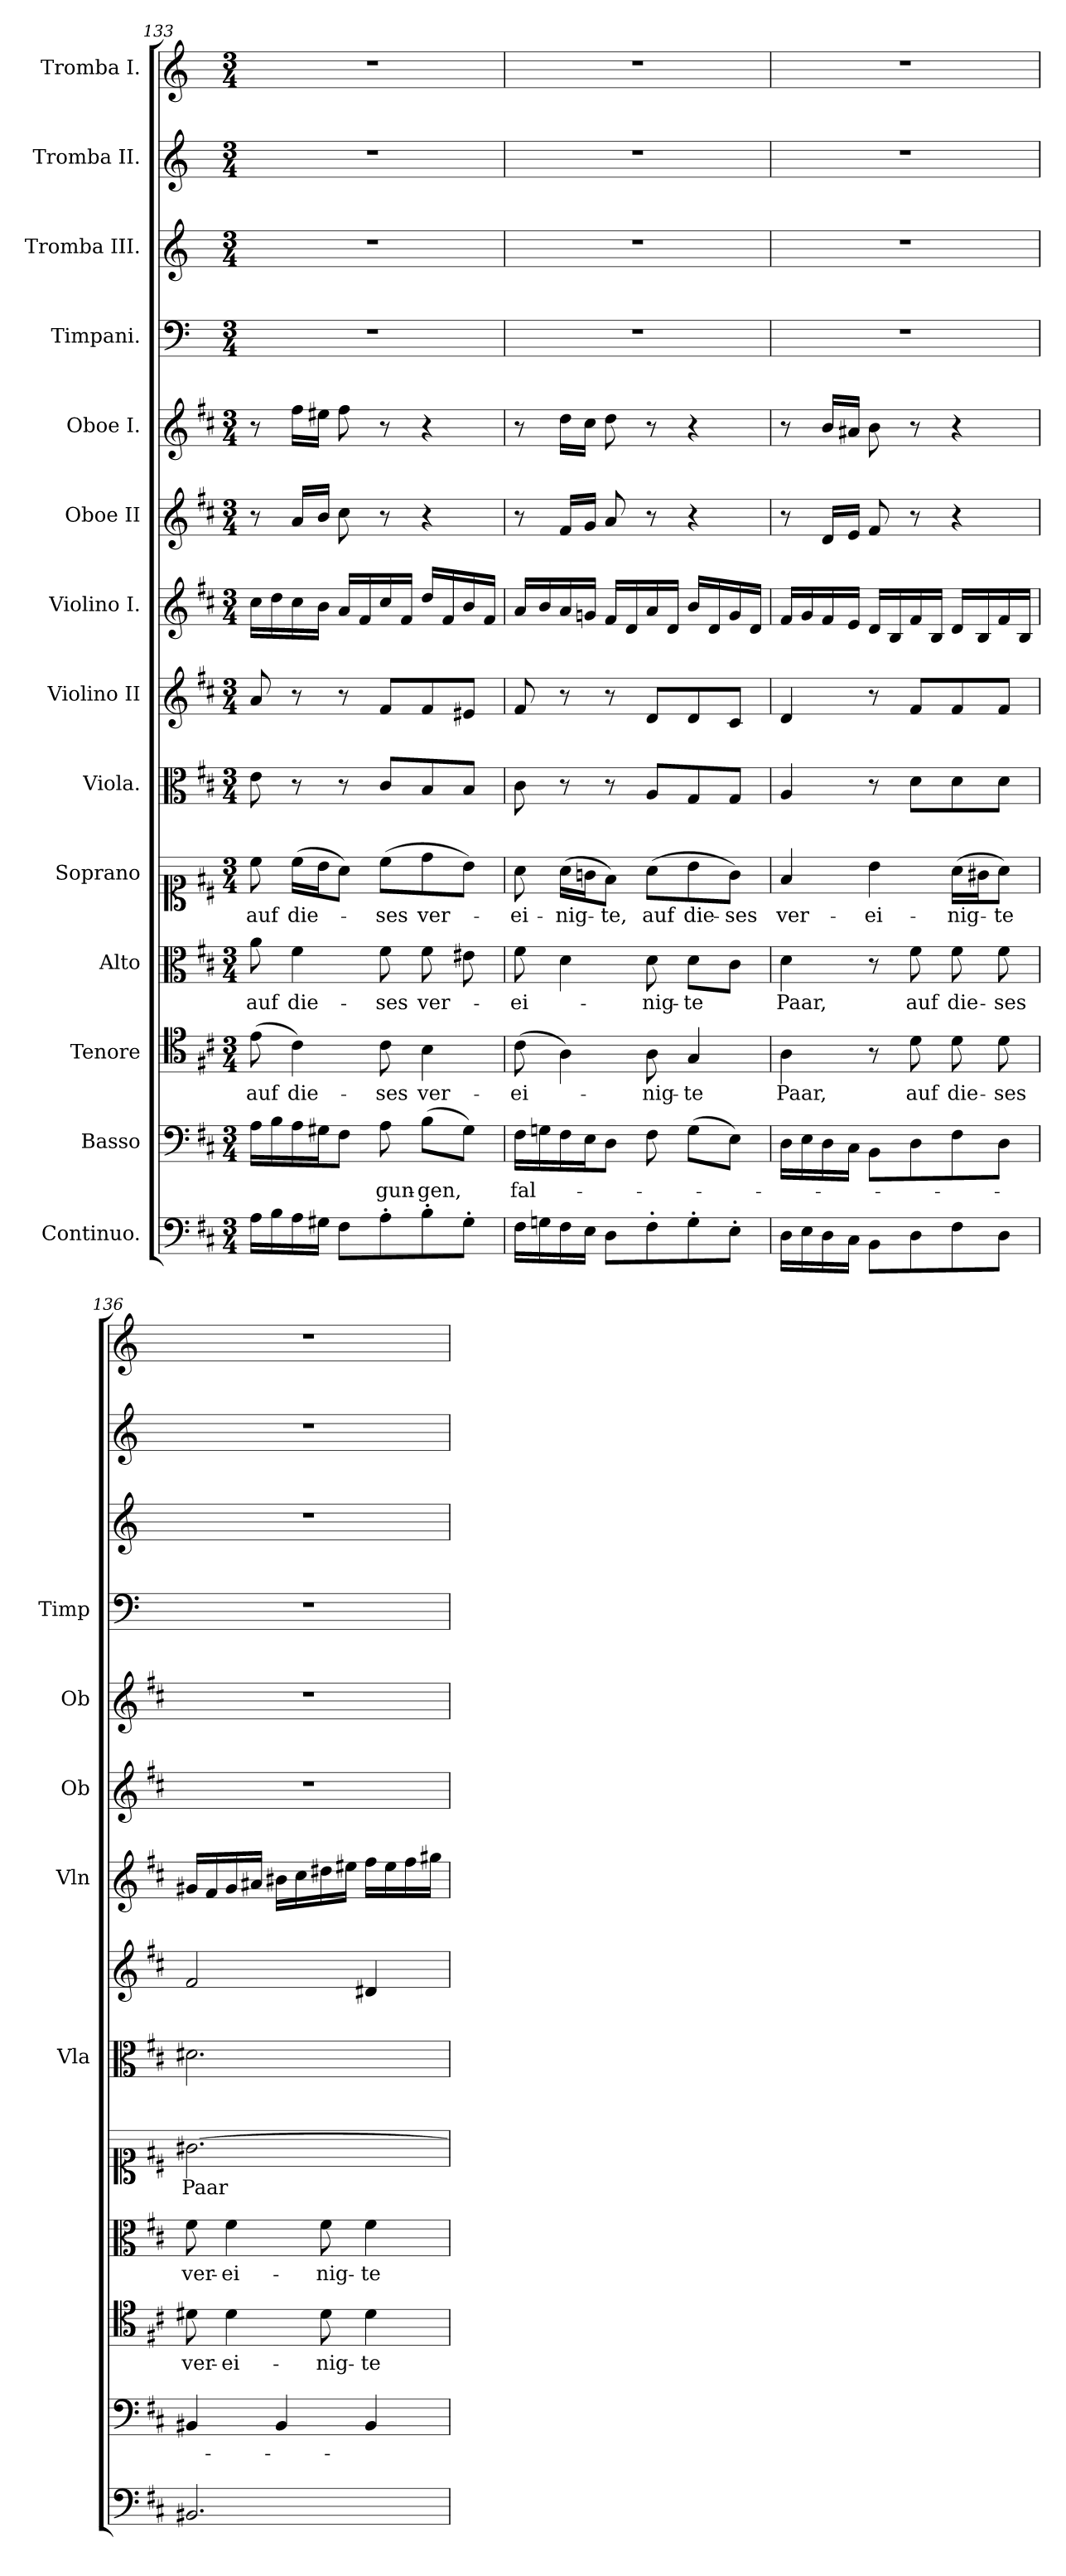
**kern	**kern	**text	**kern	**text	**kern	**text	**kern	**text	**kern	**kern	**kern	**kern	**kern	**kern	**kern	**kern	**kern
*part14	*part13	*part13	*part12	*part12	*part11	*part11	*part10	*part10	*part9	*part8	*part7	*part6	*part5	*part4	*part3	*part2	*part1
*staff14	*staff13	*staff13	*staff12	*staff12	*staff11	*staff11	*staff10	*staff10	*staff9	*staff8	*staff7	*staff6	*staff5	*staff4	*staff3	*staff2	*staff1
*I"Continuo.	*I"Basso	*	*I"Tenore	*	*I"Alto	*	*I"Soprano	*	*I"Viola.	*I"Violino II	*I"Violino I.	*I"Oboe II	*I"Oboe I.	*I"Timpani.	*I"Tromba III.	*I"Tromba II.	*I"Tromba I.
*	*	*	*	*	*	*	*	*	*I'Vla	*	*I'Vln	*I'Ob	*I'Ob	*I'Timp	*	*	*
*clefF4	*clefF4	*	*clefC4	*	*clefC3	*	*clefC1	*	*clefC3	*clefG2	*clefG2	*clefG2	*clefG2	*clefF4	*clefG2	*clefG2	*clefG2
*	*	*	*	*	*	*	*	*	*	*	*	*	*	*ITrd-1c-2	*ITrd-1c-2	*ITrd-1c-2	*ITrd-1c-2
*k[f#c#]	*k[f#c#]	*	*k[f#c#]	*	*k[f#c#]	*	*k[f#c#]	*	*k[f#c#]	*k[f#c#]	*k[f#c#]	*k[f#c#]	*k[f#c#]	*k[f#c#]	*k[f#c#]	*k[f#c#]	*k[f#c#]
*M3/4	*M3/4	*	*M3/4	*	*M3/4	*	*M3/4	*	*M3/4	*M3/4	*M3/4	*M3/4	*M3/4	*M3/4	*M3/4	*M3/4	*M3/4
=133	=133	=133	=133	=133	=133	=133	=133	=133	=133	=133	=133	=133	=133	=133	=133	=133	=133
!	!	!	!	!LO:LY:b	!	!LO:LY:b	!	!LO:LY:b	!	!	!	!	!	!	!	!	!
16A\LL	16A\LL	.	(>8e\	auf	8a\	auf	8cc#\	auf	8e\	8a/	16cc#\LL	8r	8r	2.r	2.r	2.r	2.r
16B\	16B\	.	.	.	.	.	.	.	.	.	16dd\	.	.	.	.	.	.
!	!	!	!	!LO:LY:b	!	!LO:LY:b	!	!LO:LY:b	!	!	!	!	!	!	!	!	!
16A\	16A\	.	4c#\)	die-	4f#\	die-	(>16cc#\LL	die-	8r	8r	16cc#\	16a/LL	16ff#\LL	.	.	.	.
16G#X\JJ	16G#X\J	.	.	.	.	.	16b\J	.	.	.	16b\JJ	16b/JJ	16ee#X\JJ	.	.	.	.
8F#\L	8F#\J	.	.	.	.	.	8a\J)	.	8r	8r	16a/LL	8cc#\	8ff#\	.	.	.	.
.	.	.	.	.	.	.	.	.	.	.	16f#/	.	.	.	.	.	.
!	!	!LO:LY:b	!	!LO:LY:b	!	!LO:LY:b	!	!LO:LY:b	!	!	!	!	!	!	!	!	!
8A'\	8A\	-gun-	8c#\	-ses	8f#\	-ses	(>8cc#\L	-ses	8c#/L	8f#/L	16cc#/	8r	8r	.	.	.	.
.	.	.	.	.	.	.	.	.	.	.	16f#/JJ	.	.	.	.	.	.
!	!	!LO:LY:b	!	!LO:LY:b	!	!LO:LY:b	!	!LO:LY:b	!	!	!	!	!	!	!	!	!
8B'\	(>8B\L	-gen,	4B\	ver-	8f#\	ver-	8dd\	ver-	8B/	8f#/	16dd/LL	4r	4r	.	.	.	.
.	.	.	.	.	.	.	.	.	.	.	16f#/	.	.	.	.	.	.
8G#'\J	8G#\J)	.	.	.	8e#X\	.	8b\J)	.	8B/J	8e#X/J	16b/	.	.	.	.	.	.
.	.	.	.	.	.	.	.	.	.	.	16f#/JJ	.	.	.	.	.	.
!!LO:PB:g=z
=134	=134	=134	=134	=134	=134	=134	=134	=134	=134	=134	=134	=134	=134	=134	=134	=134	=134
!	!	!LO:LY:b	!	!LO:LY:b	!	!LO:LY:b	!	!LO:LY:b	!	!	!	!	!	!	!	!	!
16F#\LL	16F#\LL	fal-	(>8c#\	-ei-	8f#\	-ei-	8a\	-ei-	8c#\	8f#/	16a/LL	8r	8r	2.r	2.r	2.r	2.r
16Gn\	16Gn\	.	.	.	.	.	.	.	.	.	16b/	.	.	.	.	.	.
!	!	!	!	!	!	!	!	!LO:LY:b	!	!	!	!	!	!	!	!	!
16F#\	16F#\	.	4A\)	.	4d\	.	(<16a\LL	-nig-	8r	8r	16a/	16f#/LL	16dd\LL	.	.	.	.
16E\JJ	16E\J	.	.	.	.	.	16gn\J	.	.	.	16gn/JJ	16g/JJ	16cc#\JJ	.	.	.	.
!	!	!	!	!	!	!	!	!LO:LY:b	!	!	!	!	!	!	!	!	!
8D\L	8D\J	.	.	.	.	.	8f#\J)	-te,	8r	8r	16f#/LL	8a/	8dd\	.	.	.	.
.	.	.	.	.	.	.	.	.	.	.	16d/	.	.	.	.	.	.
!	!	!	!	!LO:LY:b	!	!LO:LY:b	!	!LO:LY:b	!	!	!	!	!	!	!	!	!
8F#'\	8F#\	.	8A\	-nig-	8d\	-nig-	(<8a\L	auf	8A/L	8d/L	16a/	8r	8r	.	.	.	.
.	.	.	.	.	.	.	.	.	.	.	16d/JJ	.	.	.	.	.	.
!	!	!	!	!LO:LY:b	!	!LO:LY:b	!	!LO:LY:b	!	!	!	!	!	!	!	!	!
8G'\	(>8G\L	.	4G/	-te	8d\L	-te	8b\	die-	8G/	8d/	16b/LL	4r	4r	.	.	.	.
.	.	.	.	.	.	.	.	.	.	.	16d/	.	.	.	.	.	.
!	!	!	!	!	!	!	!	!LO:LY:b	!	!	!	!	!	!	!	!	!
8E'\J	8E\J)	.	.	.	8c#\J	.	8g\J)	-ses	8G/J	8c#/J	16g/	.	.	.	.	.	.
.	.	.	.	.	.	.	.	.	.	.	16d/JJ	.	.	.	.	.	.
=135	=135	=135	=135	=135	=135	=135	=135	=135	=135	=135	=135	=135	=135	=135	=135	=135	=135
!	!	!	!	!LO:LY:b	!	!LO:LY:b	!	!LO:LY:b	!	!	!	!	!	!	!	!	!
16D\LL	16D\LL	.	4A\	Paar,	4d\	Paar,	4f#/	ver-	4A/	4d/	16f#/LL	8r	8r	2.r	2.r	2.r	2.r
16E\	16E\	.	.	.	.	.	.	.	.	.	16g/	.	.	.	.	.	.
16D\	16D\	.	.	.	.	.	.	.	.	.	16f#/	16d/LL	16b/LL	.	.	.	.
16C#\JJ	16C#\JJ	.	.	.	.	.	.	.	.	.	16e/JJ	16e/JJ	16a#X/JJ	.	.	.	.
!	!	!	!	!	!	!	!	!LO:LY:b	!	!	!	!	!	!	!	!	!
8BB\L	8BB\L	.	8r	.	8r	.	4b\	-ei-	8r	8r	16d/LL	8f#/	8b\	.	.	.	.
.	.	.	.	.	.	.	.	.	.	.	16B/	.	.	.	.	.	.
!	!	!	!	!LO:LY:b	!	!LO:LY:b	!	!	!	!	!	!	!	!	!	!	!
8D\	8D\	.	8d\	auf	8f#\	auf	.	.	8d\L	8f#/L	16f#/	8r	8r	.	.	.	.
.	.	.	.	.	.	.	.	.	.	.	16B/JJ	.	.	.	.	.	.
!	!	!	!	!LO:LY:b	!	!LO:LY:b	!	!LO:LY:b	!	!	!	!	!	!	!	!	!
8F#\	8F#\	.	8d\	die-	8f#\	die-	(<16a\LL	-nig-	8d\	8f#/	16d/LL	4r	4r	.	.	.	.
.	.	.	.	.	.	.	16g#X\J	.	.	.	16B/	.	.	.	.	.	.
!	!	!	!	!LO:LY:b	!	!LO:LY:b	!	!LO:LY:b	!	!	!	!	!	!	!	!	!
8D\J	8D\J	.	8d\	-ses	8f#\	-ses	8a\J)	-te	8d\J	8f#/J	16f#/	.	.	.	.	.	.
.	.	.	.	.	.	.	.	.	.	.	16B/JJ	.	.	.	.	.	.
=136	=136	=136	=136	=136	=136	=136	=136	=136	=136	=136	=136	=136	=136	=136	=136	=136	=136
!	!	!	!	!LO:LY:b	!	!LO:LY:b	!	!LO:LY:b	!	!	!	!	!	!	!	!	!
*	*	*	*	*	*	*	*	*	*	*	*	*	*^	*	*	*	*
2.BB#X/	4BB#X/	.	8d#X\	ver-	8f#\	ver-	[2.g#X\	Paar	2.d#X\	2f#/	16g#X/LL	2.r	2.r	2ryy	2.r	2.r	2.r	2.r
.	.	.	.	.	.	.	.	.	.	.	16f#/	.	.	.	.	.	.	.
!	!	!	!	!LO:LY:b	!	!LO:LY:b	!	!	!	!	!	!	!	!	!	!	!	!
.	.	.	4d#\	-ei-	4f#\	-ei-	.	.	.	.	16g#/	.	.	.	.	.	.	.
.	.	.	.	.	.	.	.	.	.	.	16a#X/JJ	.	.	.	.	.	.	.
.	4BB#/	.	.	.	.	.	.	.	.	.	16b#X\LL	.	.	.	.	.	.	.
.	.	.	.	.	.	.	.	.	.	.	16cc#\	.	.	.	.	.	.	.
!	!	!	!	!LO:LY:b	!	!LO:LY:b	!	!	!	!	!	!	!	!	!	!	!	!
.	.	.	8d#\	-nig-	8f#\	-nig-	.	.	.	.	16dd#X\	.	.	.	.	.	.	.
.	.	.	.	.	.	.	.	.	.	.	16ee#X\JJ	.	.	.	.	.	.	.
!	!	!	!	!LO:LY:b	!	!LO:LY:b	!	!	!	!	!	!	!	!	!	!	!	!
.	4BB#/	.	4d#\	-te	4f#\	-te	.	.	.	4d#X/	16ff#\LL	.	.	4ryy	.	.	.	.
.	.	.	.	.	.	.	.	.	.	.	16ee#\	.	.	.	.	.	.	.
.	.	.	.	.	.	.	.	.	.	.	16ff#\	.	.	.	.	.	.	.
.	.	.	.	.	.	.	.	.	.	.	16gg#X\JJ	.	.	.	.	.	.	.
*	*	*	*	*	*	*	*	*	*	*	*	*	*v	*v	*	*	*	*
=	=	=	=	=	=	=	=	=	=	=	=	=	=	=	=	=	=
*-	*-	*-	*-	*-	*-	*-	*-	*-	*-	*-	*-	*-	*-	*-	*-	*-	*-
